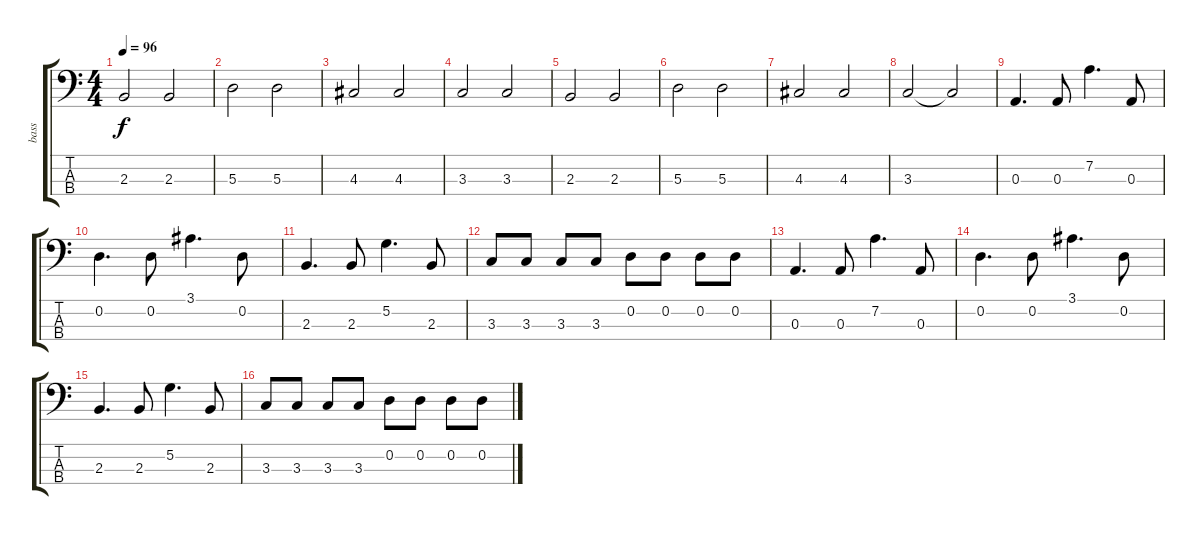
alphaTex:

\track ("bass" "bass") {instrument slapbass2}
\staff {score tabs}
\tuning (G2 D2 A1 E1) {hide}
\ts (4 4)
\tempo 96
\clef f4
\ks c
2.3.2{dy f} 2.3.2 |
5.3.2 5.3.2 |
4.3.2 4.3.2 |
3.3.2 3.3.2 |
2.3.2 2.3.2 |
5.3.2 5.3.2 |
4.3.2 4.3.2 |
3.3.2 3.3{t}.2 |
0.3.4{d} 0.3.8 7.2.4{d} 0.3.8 |
0.2.4{d} 0.2.8 3.1.4{d} 0.2.8 |
2.3.4{d} 2.3.8 5.2.4{d} 2.3.8 |
3.3.8 3.3.8 3.3.8 3.3.8 0.2.8 0.2.8 0.2.8 0.2.8 |
0.3.4{d} 0.3.8 7.2.4{d} 0.3.8 |
0.2.4{d} 0.2.8 3.1.4{d} 0.2.8 |
2.3.4{d} 2.3.8 5.2.4{d} 2.3.8 |
3.3.8 3.3.8 3.3.8 3.3.8 0.2.8 0.2.8 0.2.8 0.2.8
